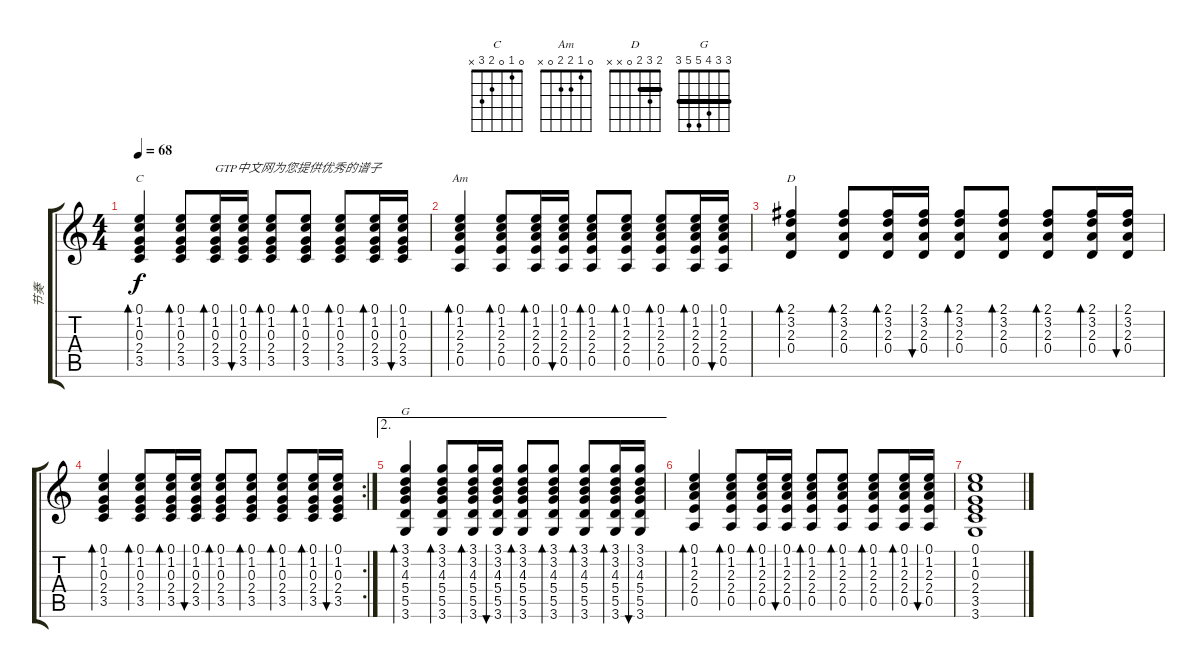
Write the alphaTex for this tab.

\track ("节奏" "节奏") {instrument acousticguitarsteel}
\staff {score tabs}
\tuning (E4 B3 G3 D3 A2 E2) {hide}
\chord ("C" 0 1 0 2 3 x)
\chord ("Am" 0 1 2 2 0 x)
\chord ("D" 2 3 2 0 x x) {barre 2}
\chord ("G" 3 3 4 5 5 3) {barre 3}
\ts (4 4)
\tempo 68
\clef g2
\ks c
(0.1 1.2 0.3 2.4 3.5).4{bd 60 ch "C" dy f} (0.1 1.2 0.3 2.4 3.5).8{bd 60} (0.1 1.2 0.3 2.4 3.5).16{bd 60 txt "GTP中文网为您提供优秀的谱子"} (0.1 1.2 0.3 2.4 3.5).16{bu 60} (0.1 1.2 0.3 2.4 3.5).8{bd 60} (0.1 1.2 0.3 2.4 3.5).8{bd 60} (0.1 1.2 0.3 2.4 3.5).8{bd 60} (0.1 1.2 0.3 2.4 3.5).16{bd 60} (0.1 1.2 0.3 2.4 3.5).16{bu 60} |
(0.1 1.2 2.3 2.4 0.5).4{bd 60 ch "Am"} (0.1 1.2 2.3 2.4 0.5).8{bd 60} (0.1 1.2 2.3 2.4 0.5).16{bd 60} (0.1 1.2 2.3 2.4 0.5).16{bu 60} (0.1 1.2 2.3 2.4 0.5).8{bd 60} (0.1 1.2 2.3 2.4 0.5).8{bd 60} (0.1 1.2 2.3 2.4 0.5).8{bd 60} (0.1 1.2 2.3 2.4 0.5).16{bd 60} (0.1 1.2 2.3 2.4 0.5).16{bu 60} |
(2.1 3.2 2.3 0.4).4{bd 60 ch "D"} (2.1 3.2 2.3 0.4).8{bd 60} (2.1 3.2 2.3 0.4).16{bd 60} (2.1 3.2 2.3 0.4).16{bu 60} (2.1 3.2 2.3 0.4).8{bd 60} (2.1 3.2 2.3 0.4).8{bd 60} (2.1 3.2 2.3 0.4).8{bd 60} (2.1 3.2 2.3 0.4).16{bd 60} (2.1 3.2 2.3 0.4).16{bu 60} |
\rc 2
(0.1 1.2 0.3 2.4 3.5).4{bd 60} (0.1 1.2 0.3 2.4 3.5).8{bd 60} (0.1 1.2 0.3 2.4 3.5).16{bd 60} (0.1 1.2 0.3 2.4 3.5).16{bu 60} (0.1 1.2 0.3 2.4 3.5).8{bd 60} (0.1 1.2 0.3 2.4 3.5).8{bd 60} (0.1 1.2 0.3 2.4 3.5).8{bd 60} (0.1 1.2 0.3 2.4 3.5).16{bd 60} (0.1 1.2 0.3 2.4 3.5).16{bu 60} |
\ae 2
(3.1 3.2 4.3 5.4 5.5 3.6).4{bd 60 ch "G"} (3.1 3.2 4.3 5.4 5.5 3.6).8{bd 60} (3.1 3.2 4.3 5.4 5.5 3.6).16{bd 60} (3.1 3.2 4.3 5.4 5.5 3.6).16{bu 60} (3.1 3.2 4.3 5.4 5.5 3.6).8{bd 60} (3.1 3.2 4.3 5.4 5.5 3.6).8{bd 60} (3.1 3.2 4.3 5.4 5.5 3.6).8{bd 60} (3.1 3.2 4.3 5.4 5.5 3.6).16{bd 60} (3.1 3.2 4.3 5.4 5.5 3.6).16{bu 60} |
(0.1 1.2 2.3 2.4 0.5).4{bd 60} (0.1 1.2 2.3 2.4 0.5).8{bd 60} (0.1 1.2 2.3 2.4 0.5).16{bd 60} (0.1 1.2 2.3 2.4 0.5).16{bu 60} (0.1 1.2 2.3 2.4 0.5).8{bd 60} (0.1 1.2 2.3 2.4 0.5).8{bd 60} (0.1 1.2 2.3 2.4 0.5).8{bd 60} (0.1 1.2 2.3 2.4 0.5).16{bd 60} (0.1 1.2 2.3 2.4 0.5).16{bu 60} |
(0.1 1.2 0.3 2.4 3.5 3.6).1
